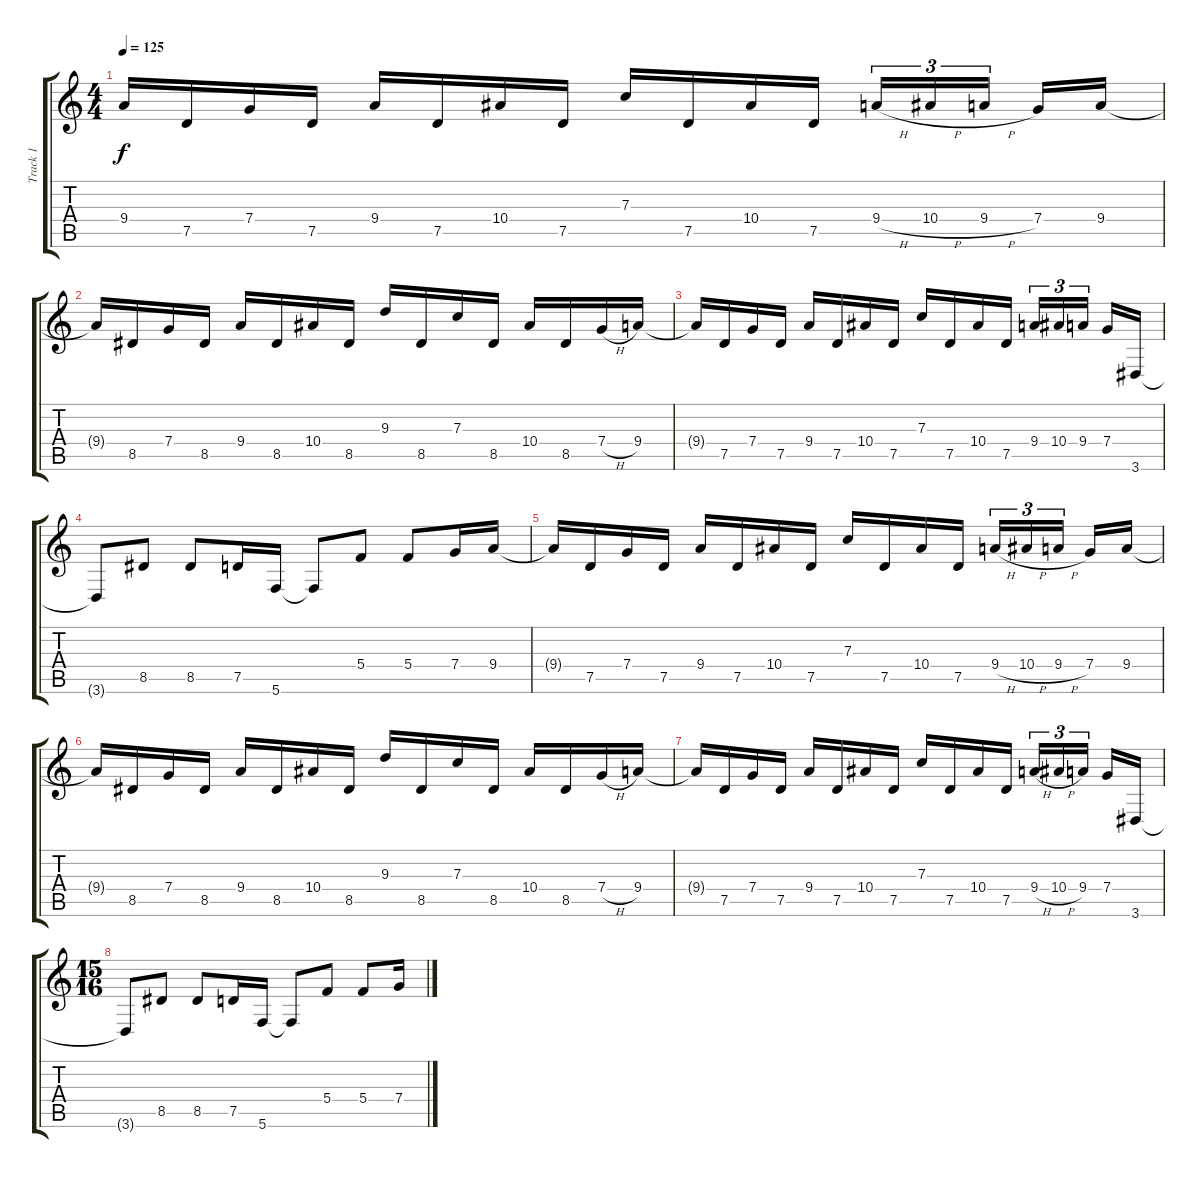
\track ("Track 1" "Track 1") {instrument distortionguitar}
\staff {score tabs}
\tuning (D4 A3 F3 C3 G2 C2) {hide}
\ts (4 4)
\tempo 125
\clef g2
\ks c
9.4.16{dy f} 7.5.16 7.4.16 7.5.16 9.4.16 7.5.16 10.4.16 7.5.16 7.3.16 7.5.16 10.4.16 7.5.16 9.4{h}.16{tu (3 2)} 10.4{h}.16{tu (3 2)} 9.4{h}.16{tu (3 2) beam splitsecondary} 7.4.16 9.4.16 |
9.4{t}.16 8.5.16 7.4.16 8.5.16 9.4.16 8.5.16 10.4.16 8.5.16 9.3.16 8.5.16 7.3.16 8.5.16 10.4.16 8.5.16 7.4{h}.16 9.4.16 |
9.4{t}.16 7.5.16 7.4.16 7.5.16 9.4.16 7.5.16 10.4.16 7.5.16 7.3.16 7.5.16 10.4.16 7.5.16 9.4.16{tu (3 2)} 10.4.16{tu (3 2)} 9.4.16{tu (3 2) beam splitsecondary} 7.4.16 3.6.16 |
3.6{t}.8 8.5.8 8.5.8 7.5.16 5.6.16 5.6{t}.8 5.4.8 5.4.8 7.4.16 9.4.16 |
9.4{t}.16 7.5.16 7.4.16 7.5.16 9.4.16 7.5.16 10.4.16 7.5.16 7.3.16 7.5.16 10.4.16 7.5.16 9.4{h}.16{tu (3 2)} 10.4{h}.16{tu (3 2)} 9.4{h}.16{tu (3 2) beam splitsecondary} 7.4.16 9.4.16 |
9.4{t}.16 8.5.16 7.4.16 8.5.16 9.4.16 8.5.16 10.4.16 8.5.16 9.3.16 8.5.16 7.3.16 8.5.16 10.4.16 8.5.16 7.4{h}.16 9.4.16 |
9.4{t}.16 7.5.16 7.4.16 7.5.16 9.4.16 7.5.16 10.4.16 7.5.16 7.3.16 7.5.16 10.4.16 7.5.16 9.4{h}.16{tu (3 2)} 10.4{h}.16{tu (3 2)} 9.4.16{tu (3 2) beam splitsecondary} 7.4.16 3.6.16 |
\ts (15 16)
3.6{t}.8 8.5.8 8.5.8 7.5.16 5.6.16 5.6{t}.8 5.4.8 5.4.8 7.4.16
